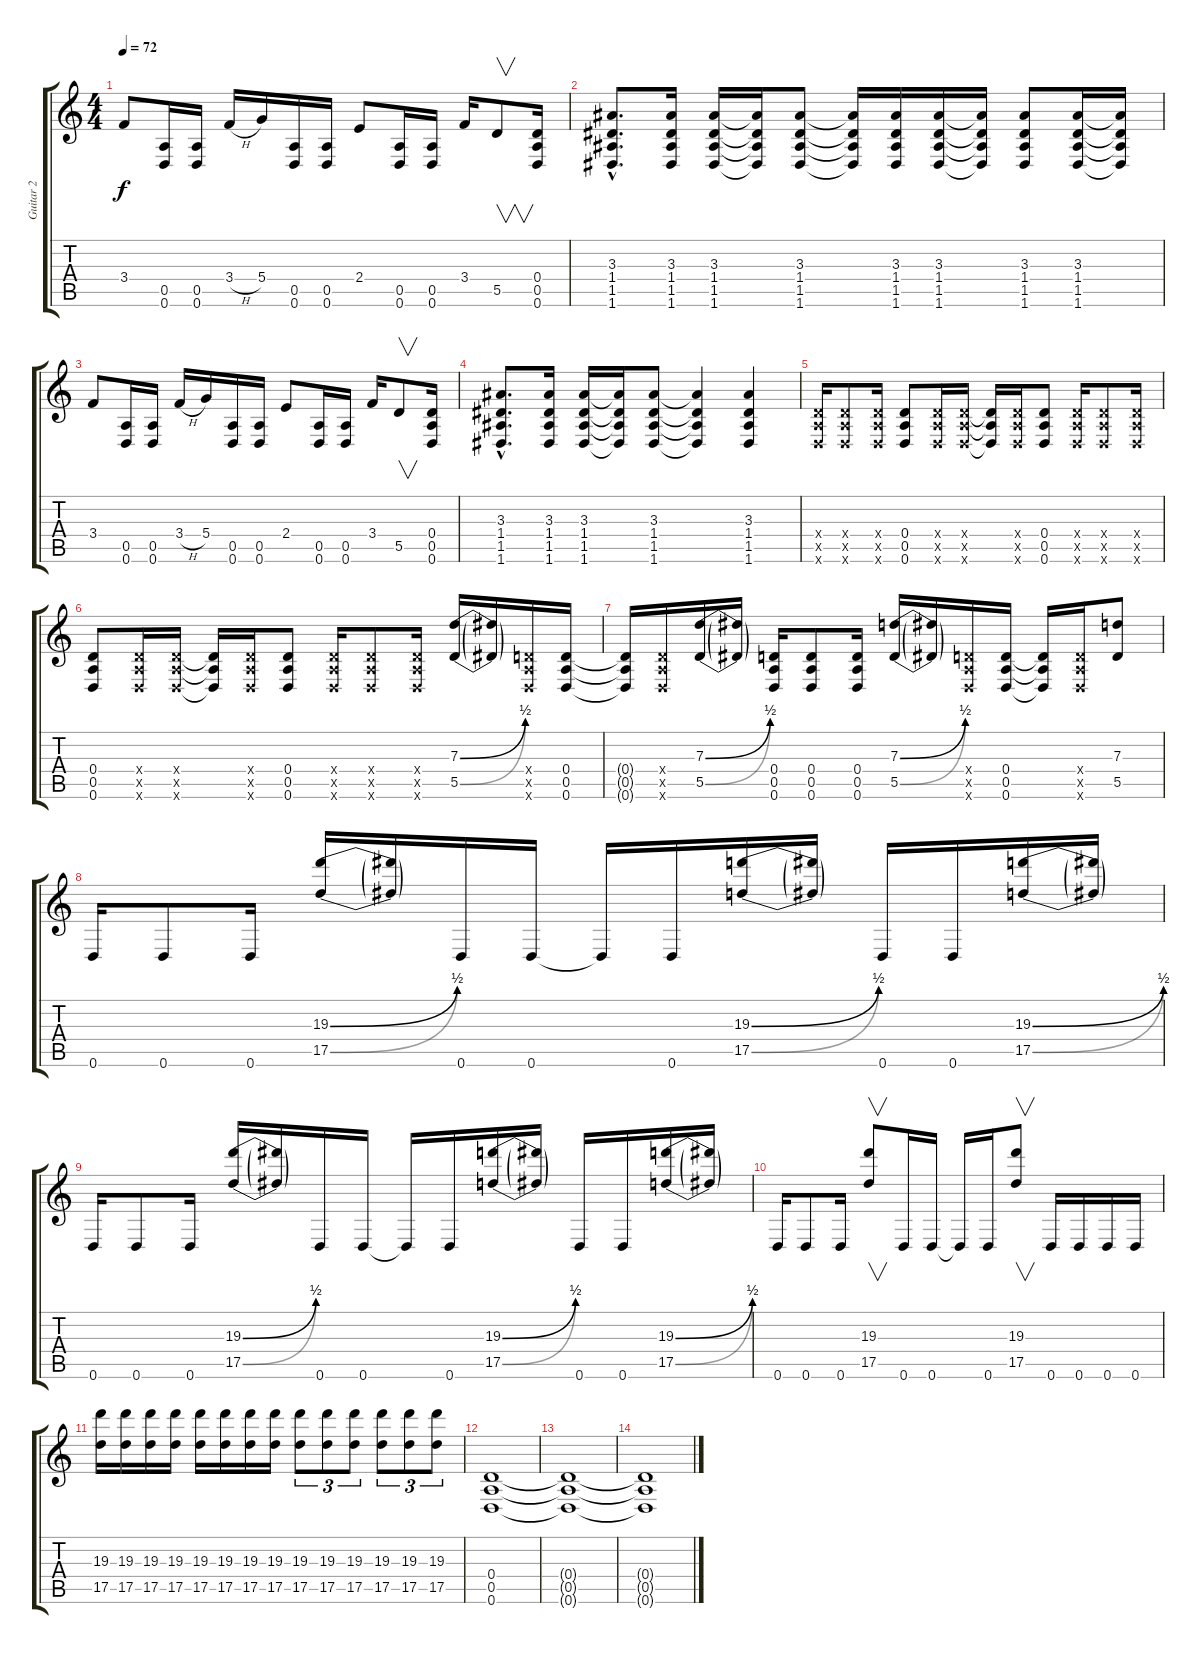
\track ("Guitar 2" "Guitar 2") {instrument distortionguitar}
\staff {score tabs}
\tuning (E4 B3 G3 D3 A2 D2) {hide}
\ts (4 4)
\tempo 72
\clef g2
\ks c
3.4.8{dy f} (0.5 0.6).16 (0.5 0.6).16 3.4{h}.16 5.4.16 (0.5 0.6).16 (0.5 0.6).16 2.4.8 (0.5 0.6).16 (0.5 0.6).16 3.4.16 5.5.8{v} (0.4 0.5 0.6).16 |
(3.3{hac} 1.4{hac} 1.5{hac} 1.6{hac}).8{d} (3.3 1.4 1.5 1.6).16 (3.3 1.4 1.5 1.6).16 (3.3{t} 1.4{t} 1.5{t} 1.6{t}).16 (3.3 1.4 1.5 1.6).8 (3.3{t} 1.4{t} 1.5{t} 1.6{t}).16 (3.3 1.4 1.5 1.6).16 (3.3 1.4 1.5 1.6).16 (3.3{t} 1.4{t} 1.5{t} 1.6{t}).16 (3.3 1.4 1.5 1.6).8 (3.3 1.4 1.5 1.6).16 (3.3{t} 1.4{t} 1.5{t} 1.6{t}).16 |
3.4.8 (0.5 0.6).16 (0.5 0.6).16 3.4{h}.16 5.4.16 (0.5 0.6).16 (0.5 0.6).16 2.4.8 (0.5 0.6).16 (0.5 0.6).16 3.4.16 5.5.8{v} (0.4 0.5 0.6).16 |
(3.3{hac} 1.4{hac} 1.5{hac} 1.6{hac}).8{d} (3.3 1.4 1.5 1.6).16 (3.3 1.4 1.5 1.6).16 (3.3{t} 1.4{t} 1.5{t} 1.6{t}).16 (3.3 1.4 1.5 1.6).8 (3.3{t} 1.4{t} 1.5{t} 1.6{t}).4 (3.3 1.4 1.5 1.6).4 |
(0.4{x} 0.5{x} 0.6{x}).16 (0.4{x} 0.5{x} 0.6{x}).8 (0.4{x} 0.5{x} 0.6{x}).16 (0.4 0.5 0.6).8 (0.4{x} 0.5{x} 0.6{x}).16 (0.4{x} 0.5{x} 0.6{x}).16 (0.4{t} 0.5{t} 0.6{t}).16 (0.4{x} 0.5{x} 0.6{x}).16 (0.4 0.5 0.6).8 (0.4{x} 0.5{x} 0.6{x}).16 (0.4{x} 0.5{x} 0.6{x}).8 (0.4{x} 0.5{x} 0.6{x}).16 |
(0.4 0.5 0.6).8 (0.4{x} 0.5{x} 0.6{x}).16 (0.4{x} 0.5{x} 0.6{x}).16 (0.4{t} 0.5{t} 0.6{t}).16 (0.4{x} 0.5{x} 0.6{x}).16 (0.4 0.5 0.6).8 (0.4{x} 0.5{x} 0.6{x}).16 (0.4{x} 0.5{x} 0.6{x}).8 (0.4{x} 0.5{x} 0.6{x}).16 (7.3{be (bend 0 0 60 2)} 5.5{be (bend 0 0 60 2)}).16 (7.3{t} 5.5{t}).16 (0.4{x} 0.5{x} 0.6{x}).16 (0.4 0.5 0.6).16 |
(0.4{t} 0.5{t} 0.6{t}).16 (0.4{x} 0.5{x} 0.6{x}).16 (7.3{be (bend 0 0 60 2)} 5.5{be (bend 0 0 60 2)}).16 (7.3{t} 5.5{t}).16 (0.4 0.5 0.6).16 (0.4 0.5 0.6).8 (0.4 0.5 0.6).16 (7.3{be (bend 0 0 60 2)} 5.5{be (bend 0 0 60 2)}).16 (7.3{t} 5.5{t}).16 (0.4{x} 0.5{x} 0.6{x}).16 (0.4 0.5 0.6).16 (0.4{t} 0.5{t} 0.6{t}).16 (0.4{x} 0.5{x} 0.6{x}).16 (7.3 5.5).8 |
0.6.16 0.6.8 0.6.16 (19.3{be (bend 0 0 60 2)} 17.5{be (bend 0 0 60 2)}).16 (19.3{t} 17.5{t}).16 0.6.16 0.6.16 0.6{t}.16 0.6.16 (19.3{be (bend 0 0 60 2)} 17.5{be (bend 0 0 60 2)}).16 (19.3{t} 17.5{t}).16 0.6.16 0.6.16 (19.3{be (bend 0 0 60 2)} 17.5{be (bend 0 0 60 2)}).16 (19.3{t} 17.5{t}).16 |
0.6.16 0.6.8 0.6.16 (19.3{be (bend 0 0 60 2)} 17.5{be (bend 0 0 60 2)}).16 (19.3{t} 17.5{t}).16 0.6.16 0.6.16 0.6{t}.16 0.6.16 (19.3{be (bend 0 0 60 2)} 17.5{be (bend 0 0 60 2)}).16 (19.3{t} 17.5{t}).16 0.6.16 0.6.16 (19.3{be (bend 0 0 60 2)} 17.5{be (bend 0 0 60 2)}).16 (19.3{t} 17.5{t}).16 |
0.6.16 0.6.8 0.6.16 (19.3 17.5).8{v} 0.6.16 0.6.16 0.6{t}.16 0.6.16 (19.3 17.5).8{v} 0.6.16 0.6.16 0.6.16 0.6.16 |
(19.3 17.5).16 (19.3 17.5).16 (19.3 17.5).16 (19.3 17.5).16 (19.3 17.5).16 (19.3 17.5).16 (19.3 17.5).16 (19.3 17.5).16 (19.3 17.5).8{tu (3 2)} (19.3 17.5).8{tu (3 2)} (19.3 17.5).8{tu (3 2)} (19.3 17.5).8{tu (3 2)} (19.3 17.5).8{tu (3 2)} (19.3 17.5).8{tu (3 2)} |
(0.4 0.5 0.6).1 |
(0.4{t} 0.5{t} 0.6{t}).1{volume 0} |
(0.4{t} 0.5{t} 0.6{t}).1
